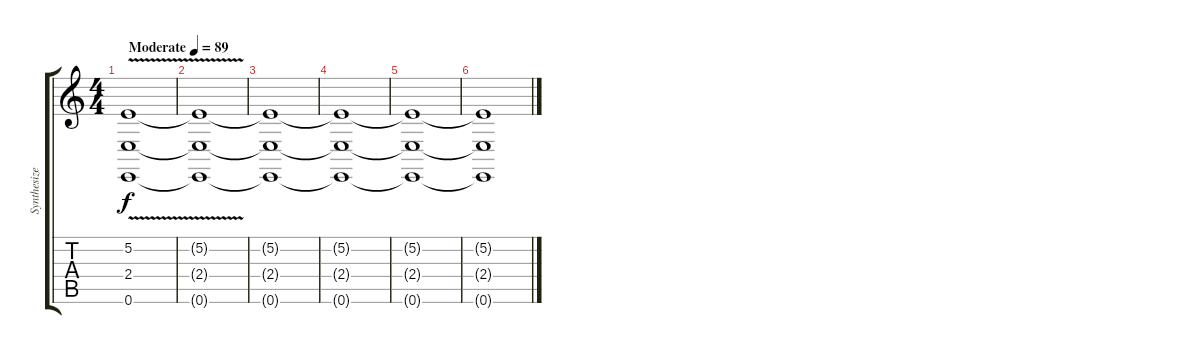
\track ("Synthesizer" "Synthesize") {instrument synthstrings2}
\staff {score tabs}
\tuning (E4 B3 G3 D3 A2 E2) {hide}
\ts (4 4)
\tempo (89 "Moderate")
\clef g2
\ks c
(5.2{v} 2.4{v} 0.6{v}).1{dy f instrument synthstrings2} |
(5.2{t} 2.4{t} 0.6{t}).1 |
(5.2{t} 2.4{t} 0.6{t}).1 |
(5.2{t} 2.4{t} 0.6{t}).1 |
(5.2{t} 2.4{t} 0.6{t}).1 |
(5.2{t} 2.4{t} 0.6{t}).1
